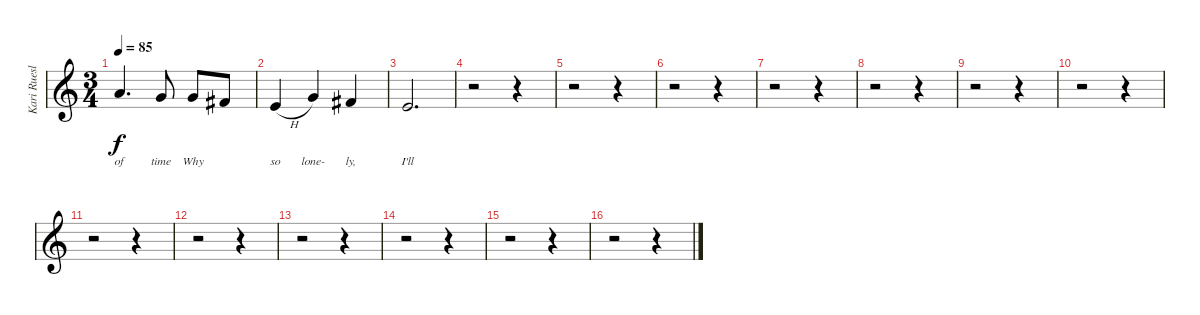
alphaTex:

\track ("Kari Rueslatten" "Kari Ruesl") {instrument choiraahs}
\staff {score}
\tuning (E4 B3 G3 D3 A2 E2) {hide}
\ts (3 4)
\tempo 85
\clef g2
\ks c
5.1.4{d lyrics (0 "of") lyrics (1 "") lyrics (2 "") lyrics (3 "") lyrics (4 "") dy f} 3.1.8{lyrics (0 "time") lyrics (1 "") lyrics (2 "") lyrics (3 "") lyrics (4 "")} 3.1.8{lyrics (0 "Why") lyrics (1 "") lyrics (2 "") lyrics (3 "") lyrics (4 "")} 2.1.8{lyrics (0 "") lyrics (1 "") lyrics (2 "") lyrics (3 "") lyrics (4 "")} |
0.1{h}.4{lyrics (0 "so") lyrics (1 "") lyrics (2 "") lyrics (3 "") lyrics (4 "")} 3.1.4{lyrics (0 "lone-") lyrics (1 "") lyrics (2 "") lyrics (3 "") lyrics (4 "")} 2.1.4{lyrics (0 "ly,") lyrics (1 "") lyrics (2 "") lyrics (3 "") lyrics (4 "")} |
0.1.2{d lyrics (0 "I'll") lyrics (1 "") lyrics (2 "") lyrics (3 "") lyrics (4 "")} |
r.2 r.4 |
r.2 r.4 |
r.2 r.4 |
r.2 r.4 |
r.2 r.4 |
r.2 r.4 |
r.2 r.4 |
r.2 r.4 |
r.2 r.4 |
r.2 r.4 |
r.2 r.4 |
r.2 r.4 |
r.2 r.4
